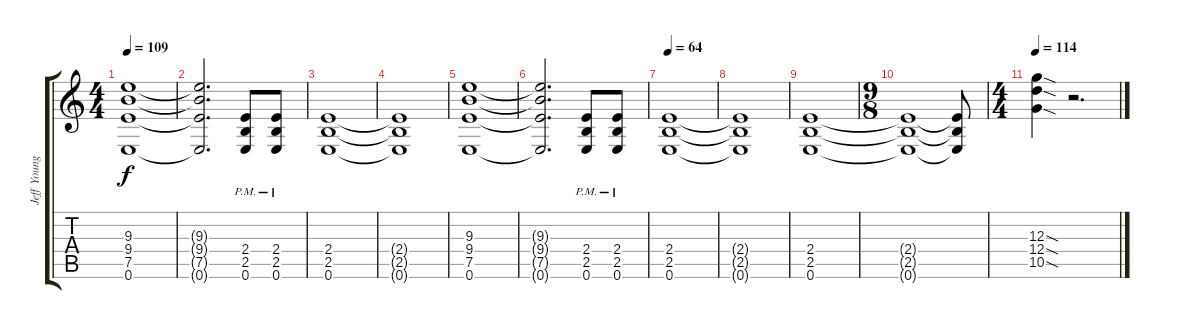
\track ("Jeff Young" "Jeff Young") {instrument distortionguitar}
\staff {score tabs}
\tuning (E4 B3 G3 D3 A2 E2) {hide}
\ts (4 4)
\tempo 109
\clef g2
\ks c
(9.3 9.4 7.5 0.6).1{dy f} |
(9.3{t} 9.4{t} 7.5{t} 0.6{t}).2{d} (2.4{pm} 2.5{pm} 0.6{pm}).8 (2.4{pm} 2.5{pm} 0.6{pm}).8 |
(2.4 2.5 0.6).1 |
(2.4{t} 2.5{t} 0.6{t}).1 |
(9.3 9.4 7.5 0.6).1 |
(9.3{t} 9.4{t} 7.5{t} 0.6{t}).2{d} (2.4{pm} 2.5{pm} 0.6{pm}).8 (2.4{pm} 2.5{pm} 0.6{pm}).8 |
\tempo 64
(2.4 2.5 0.6).1 |
(2.4{t} 2.5{t} 0.6{t}).1 |
(2.4 2.5 0.6).1 |
\ts (9 8)
(2.4{t} 2.5{t} 0.6{t}).1 (2.4{t} 2.5{t} 0.6{t}).8 |
\ts (4 4)
\tempo 114
(12.3{sod} 12.4{sod} 10.5{sod}).4 r.2{d}
